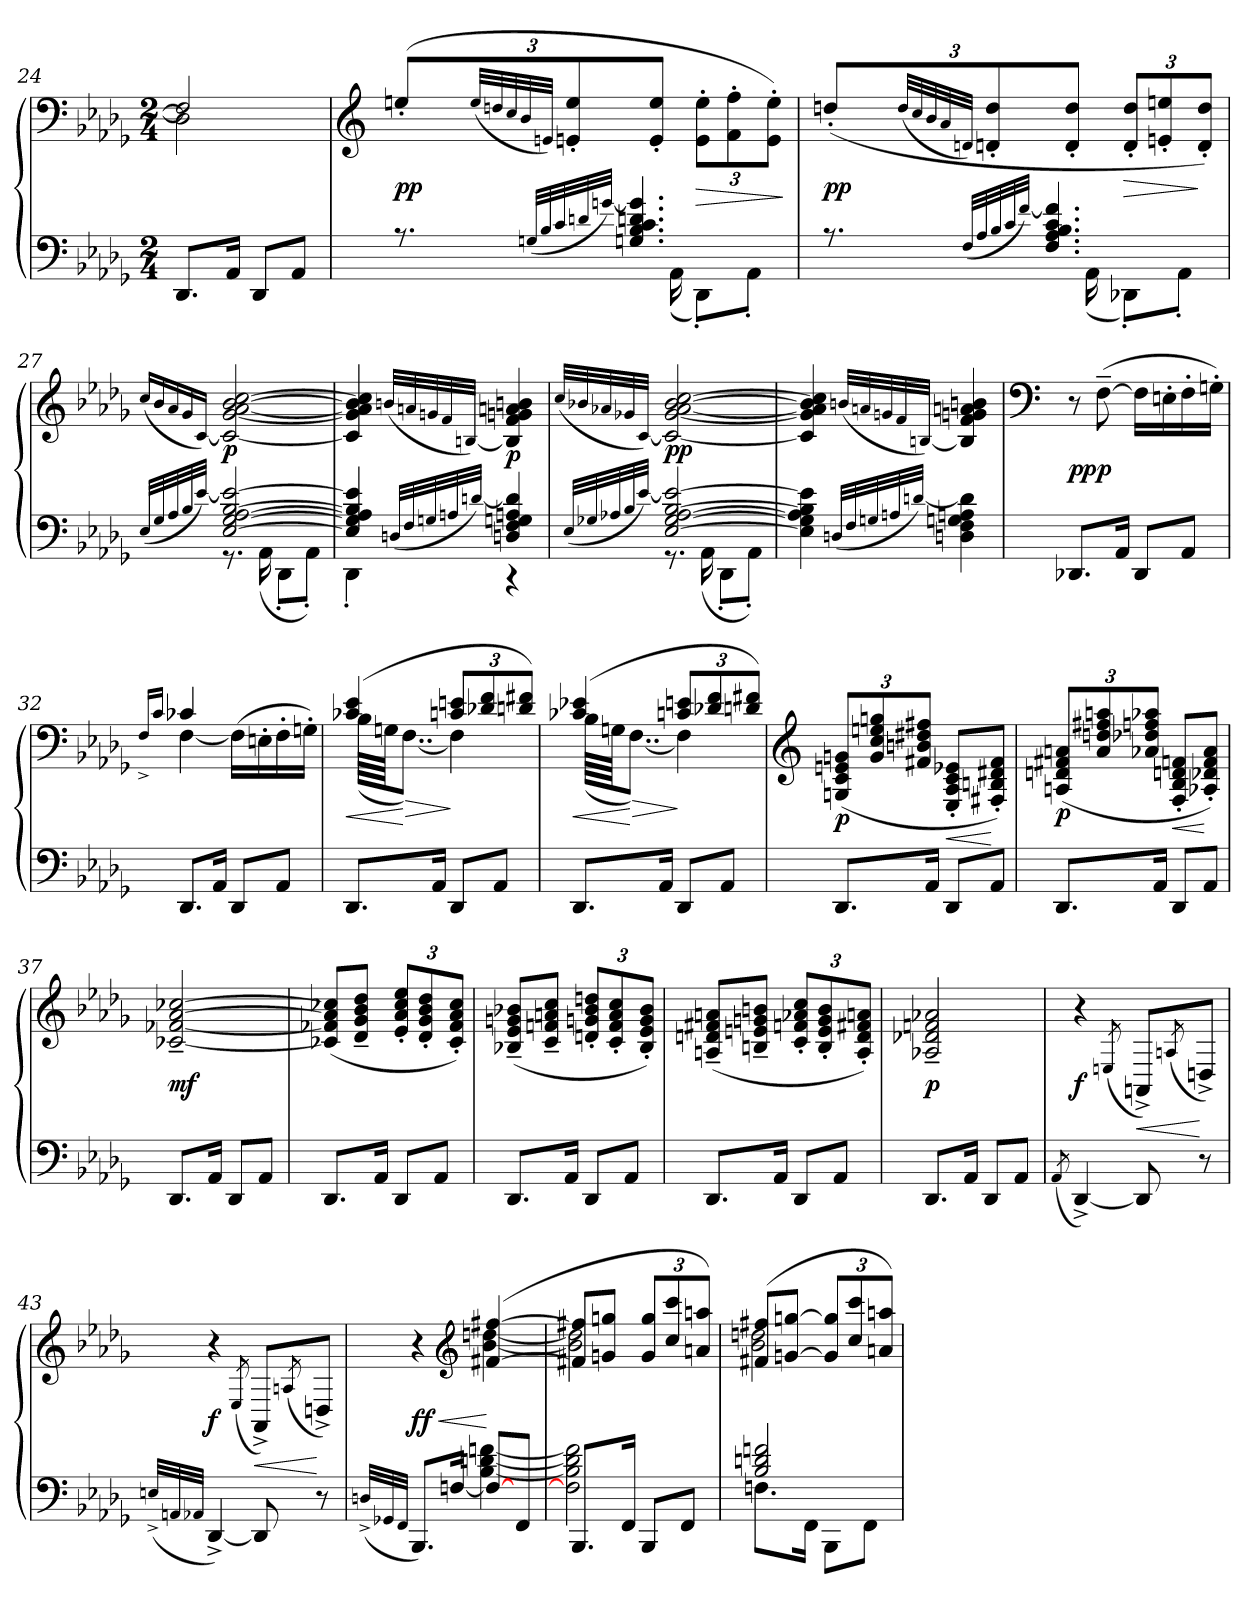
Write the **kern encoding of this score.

**kern	**kern	**dynam
*part1	*part1	*part1
*staff2	*staff1	*staff1/2
*clefF4	*clefF4	*
*k[b-e-a-d-g-]	*k[b-e-a-d-g-]	*
*M2/4	*M2/4	*
=24	=24	=24
*	*^	*
8.DD-L	2F]	2D-]	.
16AA-Jk	.	.	.
8DD-L	.	.	.
8AA-J	.	.	.
*	*v	*v	*
=25	=25	=25
*	*clefG2	*
*^	*	*
8ryy	8.rA	(>12een'L	pp
.	.	(<32qqee/LLL	.
.	.	32qqddn/	.
.	.	32qqcc/	.
.	.	32qqb-/	.
.	.	32qqen/JJJ)	.
.	.	12en' 12ee'	.
(<32qqGn/LLL	.	.	.
32qqB-/	.	.	.
32qqc/	.	.	.
32qqdn/	.	.	.
[32qqgn/JJJ)	.	.	.
4.Gn 4.B- 4.c 4.dn 4.g]	.	.	.
.	.	12e' 12ee'J	.
.	(<16AA-	.	.
.	8DD-'L)	12e' 12ee'L	>
.	.	12f' 12ff'	.
.	8AA-'J	.	.
.	.	12e' 12ee'J)	.
*v	*v	*	*
.	.	]
=26	=26	=26
*^	*	*
8ryy	8.rA	(<12ddn'L	pp
.	.	(<32qqdd/LLL	.
.	.	32qqcc/	.
.	.	32qqb-/	.
.	.	32qqa-/	.
.	.	32qqdn/JJJ)	.
.	.	12dn' 12dd'	.
(<32qqF/LLL	.	.	.
32qqA-/	.	.	.
32qqB-/	.	.	.
32qqc/	.	.	.
[32qqf/JJJ)	.	.	.
4.F 4.A- 4.B- 4.c 4.f]	.	.	.
.	.	12d' 12dd'J	.
.	(<16AA-	.	.
.	8DD-X'L)	12d' 12dd'L	>
.	.	12en' 12een'	.
.	8AA-'J	.	.
.	.	12d' 12dd'J)	]
=27	=27	=27	=27
(<32qqE-/LLL	.	(<16qqcc/LL	.
32qqG-/	.	16qqb-/	.
32qqA-/	.	16qqa-/	.
32qqB-/	.	16qqg-/	.
[32qqe-/JJJ)	.	[16qqc/JJ)	.
[2E- [2G- [2A- [2B- 2e-_	8.r	2c_ [2g- [2a- [2b- [2cc	[ [ p
.	(<16AA-	.	.
.	8DD-'L	.	.
.	8AA-'J)	.	.
=28	=28	=28	=28
4E-] 4G-] 4A-] 4B-] 4e-]	4DD-'	4c] 4g-] 4a-] 4b-] 4cc]	.
(<32qqDn/LLL	.	(<32qqbn/LLL	.
32qqF/	.	32qqan/	.
32qqGn/	.	32qqgn/	.
32qqAn/	.	32qqf/	.
[32qqdn/JJJ)	.	[32qqBn/JJJ)	.
4Dn 4F 4Gn 4An 4d]	4r	4B] 4f 4gn 4an 4bn	p
=29	=29	=29	=29
(<32qqE-/LLL	.	(<32qqcc/LLL	.
32qqG-X/	.	32qqb-X/	.
32qqA-X/	.	32qqa-X/	.
32qqB-/	.	32qqg-X/	.
[32qqe-/JJJ)	.	[32qqc/JJJ)	.
[2E- [2G- [2A- [2B- 2e-_	8.r	2c_ [2g- [2a- [2b- [2cc	pp
.	(<16AA-	.	.
.	8DD-'L	.	.
.	8AA-'J)	.	.
*v	*v	*	*
=30	=30	=30
4E-] 4G-] 4A-] 4B-] 4e-]	4c] 4g-] 4a-] 4b-] 4cc]	.
(<32qqDn/LLL	(<32qqbn/LLL	.
32qqF/	32qqan/	.
32qqGn/	32qqgn/	.
32qqAn/	32qqf/	.
[32qqdn/JJJ)	[32qqBn/JJJ)	.
4Dn 4F 4Gn 4An 4d]	4B] 4f 4gn 4an 4bn	] ]
=31	=31	=31
*	*clefF4	*
8.DD-XL	8r	pp
.	(>[8F~	p
16AA-Jk	.	.
8DD-L	16FLL]	.
.	16En'	.
8AA-J	16F'	.
.	16Gn'JJ)	.
=32	=32	=32
.	16qqF^/LL	.
.	16qqc-/JJ_	.
*	*^	*
8.DD-L	4c-X	[4F	[ [
16AA-Jk	.	.	.
8DD-L	4ryy	(<16FLL]	.
.	.	16En'	.
8AA-J	.	16F'	.
.	.	16Gn'JJ)	.
=33	=33	=33	=33
8.DD-L	(>4c-X 4e-	(<64B-LLLL	<
.	.	64GnJJJ	.
.	.	[8..FJ)	[ >
16AA-Jk	.	.	.
8DD-L	12cn 12enL	4F]	]
.	12d-X 12f	.	.
8AA-J	.	.	.
.	12dn 12f#XJ)	.	.
=34	=34	=34	=34
8.DD-L	(>4c-X 4e-X	(<64B-LLLL	<
.	.	64GnJJJ	.
.	.	[8..FJ)	[ >
16AA-Jk	.	.	.
8DD-L	12cn 12enL	4F]	]
.	12d-X 12f	.	.
8AA-J	.	.	.
.	12dn 12f#XJ)	.	.
*	*v	*v	*
=35	=35	=35
*	*clefG2	*
8.DD-L	(<12Gn 12c 12en 12gnL	p
.	12g 12cc 12een 12ggn	.
.	12f#X 12bn 12dd#X 12ff#XJ	.
16AA-Jk	.	.
8DD-L	8E-' 8A-' 8c' 8e-X'L	<
8AA-J	8F#X' 8Bn' 8d#X' 8f#'J)	[
=36	=36	=36
8.DD-L	(<12An 12dn 12f#X 12anL	p
.	12a 12ddn 12ff#X 12aan	.
.	12a-X 12dd-X 12ffn 12aa-XJ	.
16AA-Jk	.	.
8DD-L	8F' 8B-' 8dn' 8fn'L	<
8AA-J	8A-X' 8d-X' 8f' 8a-'J)	[
=37	=37	=37
8.DD-L	[2c-X~ [2f-X~ [2a-~ [2cc-X~	mf
16AA-Jk	.	.
8DD-L	.	.
8AA-J	.	.
=38	=38	=38
8.DD-L	(<8c-X] 8f-X] 8a-] 8cc-X]L	.
.	8d-~ 8g-~ 8b-~ 8dd-~J	.
16AA-Jk	.	.
8DD-L	12e-' 12a-' 12cc-' 12ee-'L	.
.	12d-' 12g-' 12b-' 12dd-'	.
8AA-J	.	.
.	12c-' 12f-' 12a-' 12cc-'J)	.
=39	=39	=39
8.DD-L	(<8B-X~ 8e-~ 8gn~ 8b-X~L	.
.	8c~ 8fn~ 8an~ 8cc~J	.
16AA-Jk	.	.
8DD-L	12dn' 12gn' 12b-' 12ddn'L	.
.	12c' 12f' 12a' 12cc'	.
8AA-J	.	.
.	12B-' 12e-' 12g' 12b-'J)	.
=40	=40	=40
8.DD-L	(<8An~ 8dn~ 8f#X~ 8an~L	.
.	8Bn~ 8en~ 8gn~ 8bn~J	.
16AA-Jk	.	.
8DD-L	12c' 12fn' 12a-X' 12cc'L	.
.	12B' 12e' 12g' 12b'	.
8AA-J	.	.
.	12A' 12d' 12f#X' 12an'J)	.
=41	=41	=41
8.DD-L	2A-X~ 2d-X~ 2fn~ 2a-X~	p
16AA-Jk	.	.
8DD-L	.	.
8AA-J	.	.
=42	=42	=42
(<8qAA-/	.	.
*	*clefF4	*
[4DD-^)	4r	f
.	(<8qEn/	.
8DD-]	8AAn^L)	<
.	(<8qAn/	.
8r	8Dn^J)	[
=43	=43	=43
(<32qqEn^/LLL	.	.
32qqAAn/	.	.
32qqAA-X/JJJ	.	.
[4DD-^)	4r	f
.	(<8qE-/	.
8DD-]	8AA-^L)	<
.	(<8qAn/	.
8r	8Dn^J)	[
=44	=44	=44
(<32qqDn^/LLL	.	.
32qqGG-X/	.	.
32qqFF/JJJ	.	.
*^	*^	*
8.BBB-L)	4ryy	4r	4ryy	< ff
[16FnJk	.	.	.	.
*	*	*clefG2	*	*
8FL_	[4B- [4dn [4fn	(>[4f#X [4ff#X	[4b- [4ddn	[
8FFJ	.	.	.	.
=45	=45	=45	=45	=45
8.BBB-L	2F] 2B-] 2d] 2f]	8f#X] 8ff#X]L	2b-] 2dd]	.
.	.	8gn 8ggnJ	.	.
16FFJk	.	.	.	.
8BBB-L	.	12g 12ggL	.	.
.	.	12cc 12ccc	.	.
8FFJ	.	.	.	.
.	.	12an 12aanJ)	.	.
=46	=46	=46	=46	=46
2B- 2dn 2fn	8.FnL	(>8f#X 8ff#XL	2b- 2ddn	.
.	.	[8gn [8ggnJ	.	.
.	16FFJk	.	.	.
.	8BBB-L	12g] 12gg]L	.	.
.	.	12cc 12ccc	.	.
.	8FFJ	.	.	.
.	.	12an 12aanJ)	.	.
*v	*v	*	*	*
*	*v	*v	*
=	=	=
*-	*-	*-
